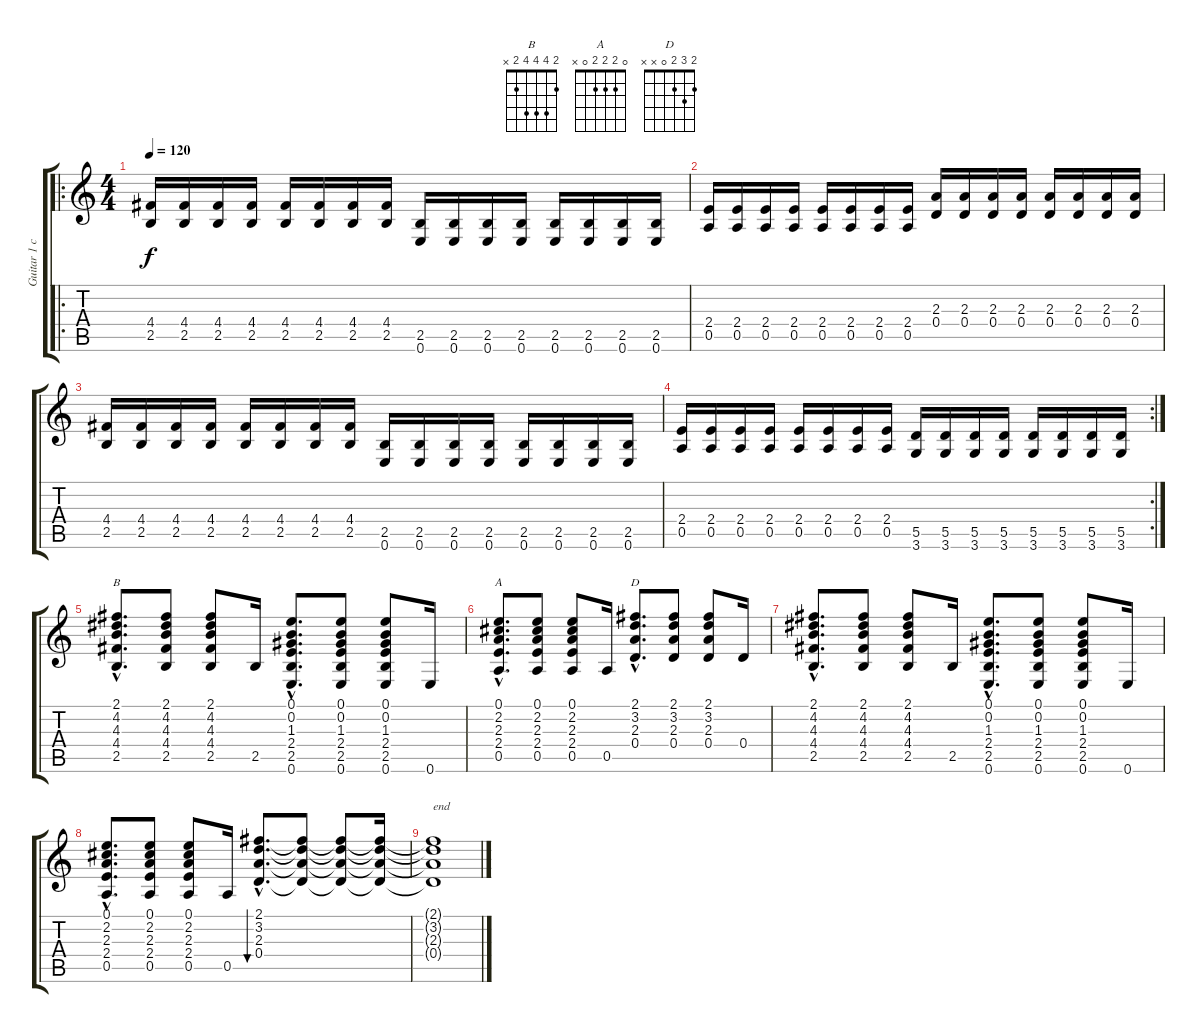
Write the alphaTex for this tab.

\track ("Guitar 1 clean, dist." "Guitar 1 c") {instrument electricguitarclean}
\staff {score tabs}
\tuning (E4 B3 G3 D3 A2 E2) {hide}
\chord ("B" 2 4 4 4 2 x)
\chord ("A" 0 2 2 2 0 x)
\chord ("D" 2 3 2 0 x x)
\ro
\ts (4 4)
\tempo 120
\clef g2
\ks c
(4.4 2.5).16{dy f volume 13 balance 0 instrument distortionguitar} (4.4 2.5).16 (4.4 2.5).16 (4.4 2.5).16 (4.4 2.5).16 (4.4 2.5).16 (4.4 2.5).16 (4.4 2.5).16 (2.5 0.6).16 (2.5 0.6).16 (2.5 0.6).16 (2.5 0.6).16 (2.5 0.6).16 (2.5 0.6).16 (2.5 0.6).16 (2.5 0.6).16 |
(2.4 0.5).16 (2.4 0.5).16 (2.4 0.5).16 (2.4 0.5).16 (2.4 0.5).16 (2.4 0.5).16 (2.4 0.5).16 (2.4 0.5).16 (2.3 0.4).16 (2.3 0.4).16 (2.3 0.4).16 (2.3 0.4).16 (2.3 0.4).16 (2.3 0.4).16 (2.3 0.4).16 (2.3 0.4).16 |
(4.4 2.5).16 (4.4 2.5).16 (4.4 2.5).16 (4.4 2.5).16 (4.4 2.5).16 (4.4 2.5).16 (4.4 2.5).16 (4.4 2.5).16 (2.5 0.6).16 (2.5 0.6).16 (2.5 0.6).16 (2.5 0.6).16 (2.5 0.6).16 (2.5 0.6).16 (2.5 0.6).16 (2.5 0.6).16 |
\rc 2
(2.4 0.5).16 (2.4 0.5).16 (2.4 0.5).16 (2.4 0.5).16 (2.4 0.5).16 (2.4 0.5).16 (2.4 0.5).16 (2.4 0.5).16 (5.5 3.6).16 (5.5 3.6).16 (5.5 3.6).16 (5.5 3.6).16 (5.5 3.6).16 (5.5 3.6).16 (5.5 3.6).16 (5.5 3.6).16 |
(2.1{hac} 4.2{hac} 4.3{hac} 4.4{hac} 2.5{hac}).8{d ch "B" volume 12 instrument electricguitarclean} (2.1 4.2 4.3 4.4 2.5).8 (2.1 4.2 4.3 4.4 2.5).8 2.5.16 (0.1{hac} 0.2{hac} 1.3{hac} 2.4{hac} 2.5{hac} 0.6{hac}).8{d} (0.1 0.2 1.3 2.4 2.5 0.6).8 (0.1 0.2 1.3 2.4 2.5 0.6).8 0.6.16 |
(0.1{hac} 2.2{hac} 2.3{hac} 2.4{hac} 0.5{hac}).8{d ch "A"} (0.1 2.2 2.3 2.4 0.5).8 (0.1 2.2 2.3 2.4 0.5).8 0.5.16 (2.1{hac} 3.2{hac} 2.3{hac} 0.4{hac}).8{d ch "D"} (2.1 3.2 2.3 0.4).8 (2.1 3.2 2.3 0.4).8 0.4.16 |
(2.1{hac} 4.2{hac} 4.3{hac} 4.4{hac} 2.5{hac}).8{d} (2.1 4.2 4.3 4.4 2.5).8 (2.1 4.2 4.3 4.4 2.5).8 2.5.16 (0.1{hac} 0.2{hac} 1.3{hac} 2.4{hac} 2.5{hac} 0.6{hac}).8{d} (0.1 0.2 1.3 2.4 2.5 0.6).8 (0.1 0.2 1.3 2.4 2.5 0.6).8 0.6.16 |
(0.1{hac} 2.2{hac} 2.3{hac} 2.4{hac} 0.5{hac}).8{d} (0.1 2.2 2.3 2.4 0.5).8 (0.1 2.2 2.3 2.4 0.5).8 0.5.16 (2.1{hac} 3.2{hac} 2.3{hac} 0.4{hac}).8{d bu 480} (2.1{t} 3.2{t} 2.3{t} 0.4{t}).8 (2.1{t} 3.2{t} 2.3{t} 0.4{t}).8 (2.1{t} 3.2{t} 2.3{t} 0.4{t}).16 |
(2.1{t} 3.2{t} 2.3{t} 0.4{t}).1{txt "end"}
